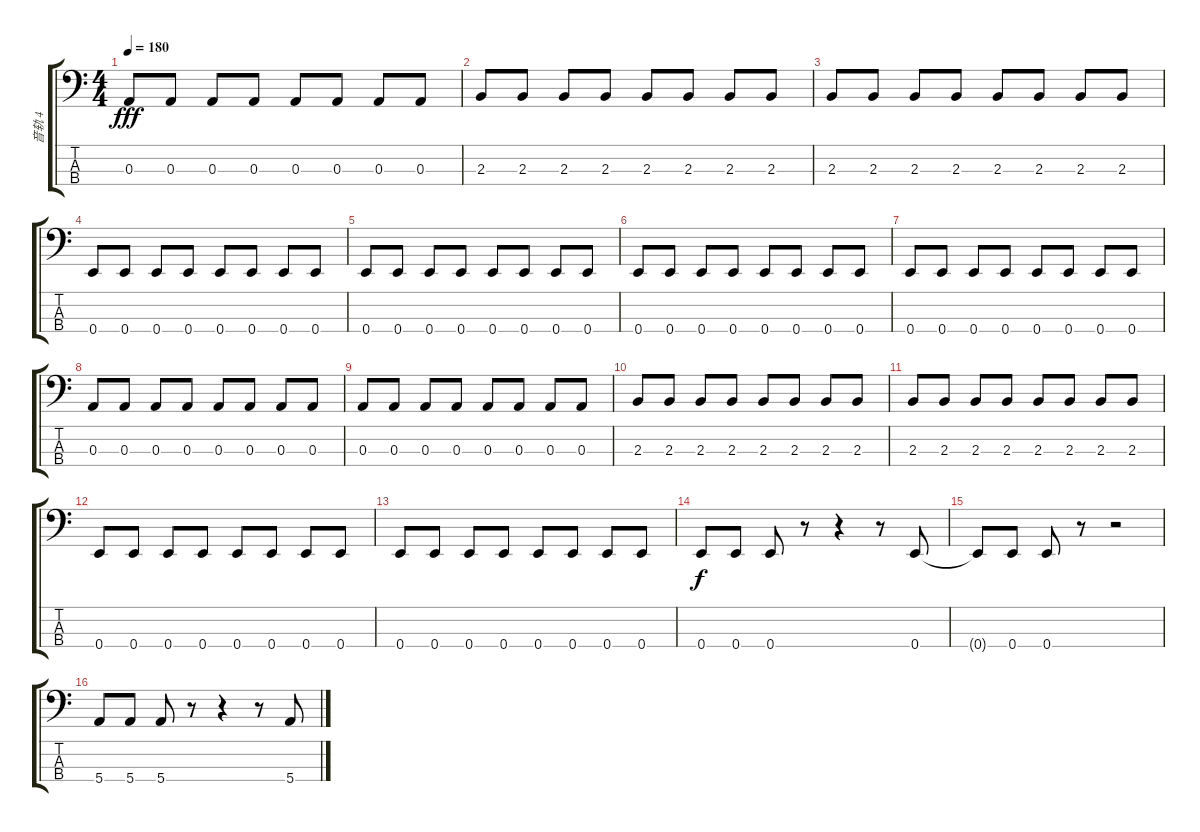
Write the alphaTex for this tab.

\track ("音轨 4" "音轨 4") {instrument electricbasspick}
\staff {score tabs}
\tuning (G2 D2 A1 E1) {hide}
\ts (4 4)
\tempo 180
\clef f4
\ks c
0.3.8{dy fff} 0.3.8 0.3.8 0.3.8 0.3.8 0.3.8 0.3.8 0.3.8 |
2.3.8 2.3.8 2.3.8 2.3.8 2.3.8 2.3.8 2.3.8 2.3.8 |
2.3.8 2.3.8 2.3.8 2.3.8 2.3.8 2.3.8 2.3.8 2.3.8 |
0.4.8 0.4.8 0.4.8 0.4.8 0.4.8 0.4.8 0.4.8 0.4.8 |
0.4.8 0.4.8 0.4.8 0.4.8 0.4.8 0.4.8 0.4.8 0.4.8 |
0.4.8 0.4.8 0.4.8 0.4.8 0.4.8 0.4.8 0.4.8 0.4.8 |
0.4.8 0.4.8 0.4.8 0.4.8 0.4.8 0.4.8 0.4.8 0.4.8 |
0.3.8 0.3.8 0.3.8 0.3.8 0.3.8 0.3.8 0.3.8 0.3.8 |
0.3.8 0.3.8 0.3.8 0.3.8 0.3.8 0.3.8 0.3.8 0.3.8 |
2.3.8 2.3.8 2.3.8 2.3.8 2.3.8 2.3.8 2.3.8 2.3.8 |
2.3.8 2.3.8 2.3.8 2.3.8 2.3.8 2.3.8 2.3.8 2.3.8 |
0.4.8 0.4.8 0.4.8 0.4.8 0.4.8 0.4.8 0.4.8 0.4.8 |
0.4.8 0.4.8 0.4.8 0.4.8 0.4.8 0.4.8 0.4.8 0.4.8 |
0.4.8{dy f} 0.4.8 0.4.8 r.8 r.4 r.8 0.4.8 |
0.4{t}.8 0.4.8 0.4.8 r.8 r.2{txt ""} |
5.4.8 5.4.8 5.4.8 r.8 r.4 r.8 5.4.8
